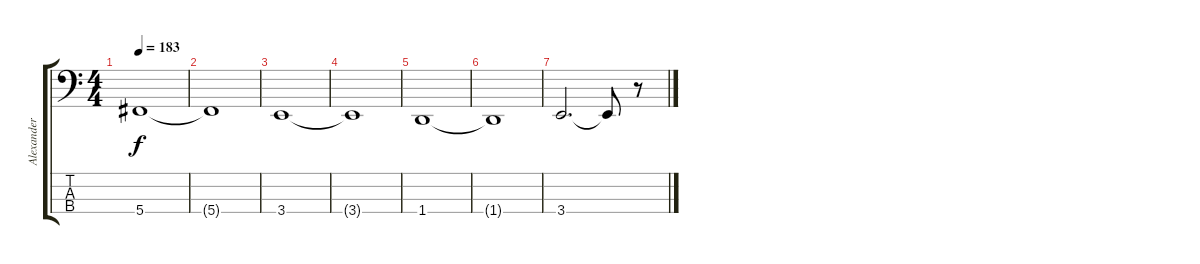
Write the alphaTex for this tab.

\track ("Alexander Rogue" "Alexander ") {instrument electricbasspick}
\staff {score tabs}
\tuning (Gb2 Db2 Ab1 Db1) {hide}
\ts (4 4)
\tempo 183
\clef f4
\ks c
5.4.1{dy f} |
5.4{t}.1 |
3.4.1 |
3.4{t}.1 |
1.4.1 |
1.4{t}.1 |
3.4.2{d} 3.4{t}.8 r.8
